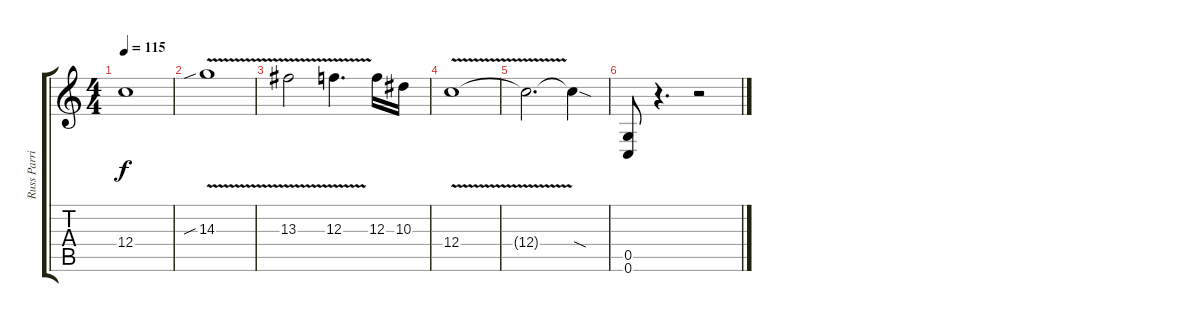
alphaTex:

\track ("Russ Parrish" "Russ Parri") {instrument distortionguitar}
\staff {score tabs}
\tuning (D4 A3 F3 C3 G2 C2) {hide}
\ts (4 4)
\tempo 115
\clef g2
\ks c
12.4{t}.1{dy f} |
14.3{v sib}.1 |
13.3{v}.2 12.3{v}.4{d} 12.3.16 10.3.16 |
12.4{v}.1 |
12.4{t}.2{d} 12.4{sod t}.4 |
(0.5 0.6).8 r.4{d} r.2
